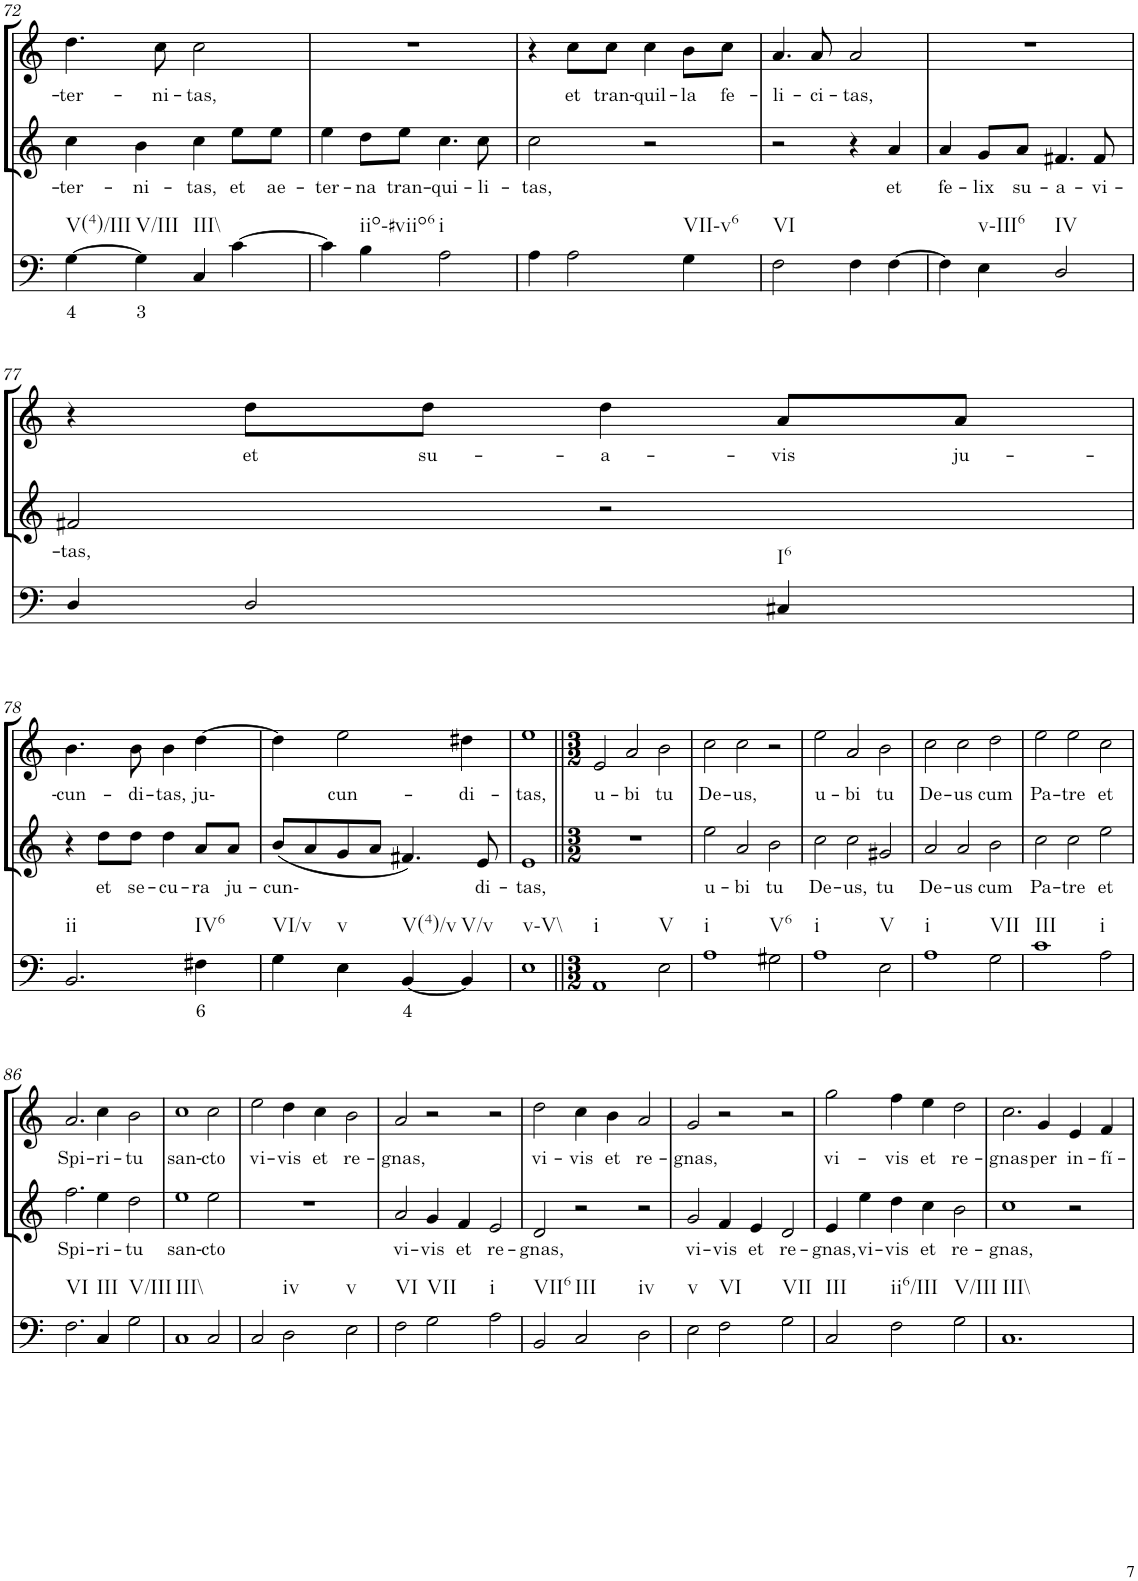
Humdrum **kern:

**kern	**text	**kern	**text	**kern	**text
*part3	*part3	*part2	*part2	*part1	*part1
*staff3	*staff3	*staff2	*staff2	*staff1	*staff1
*I"Continuo	*	*I"Soprano II	*	*I"Soprano I	*
!!LO:PB:g=z
*clefF4	*	*clefG2	*	*clefG2	*
*k[]	*	*k[]	*	*k[]	*
*M4/4	*	*M4/4	*	*M4/4	*
*met(c)	*	*met(c)	*	*met(c)	*
=72	=72	=72	=72	=72	=72
!LO:TX:b:t=V(4)/III	!	!	!	!	!
!	!LO:LY:b	!	!LO:LY:b	!	!LO:LY:b
[4G\	4	4cc\	ter-	4.dd\	ter-
!LO:TX:b:t=V/III	!	!	!	!	!
!	!LO:LY:b	!	!LO:LY:b	!	!
4G\]	3	4b\	ni-	.	.
!	!	!	!	!	!LO:LY:b
.	.	.	.	8cc\	ni-
!LO:TX:b:t=III\\	!	!	!	!	!
!	!	!	!LO:LY:b	!	!LO:LY:b
4C/	.	4cc\	tas,	2cc\	tas,
!	!	!	!LO:LY:b	!	!
[4c\	.	8ee\L	et	.	.
!	!	!	!LO:LY:b	!	!
.	.	8ee\J	ae-	.	.
=73	=73	=73	=73	=73	=73
!	!	!	!LO:LY:b	!	!
4c\]	.	4ee\	ter-	1r	.
!LO:TX:b:t=iio-#viio6	!	!	!	!	!
!	!	!	!LO:LY:b	!	!
4B\	.	8dd\L	na	.	.
!	!	!	!LO:LY:b	!	!
.	.	8ee\J	tran-	.	.
!LO:TX:b:t=i	!	!	!	!	!
!	!	!	!LO:LY:b	!	!
2A\	.	4.cc\	qui-	.	.
!	!	!	!LO:LY:b	!	!
.	.	8cc\	li-	.	.
=74	=74	=74	=74	=74	=74
!	!	!	!LO:LY:b	!	!
4A\	.	2cc\	tas,	4r	.
!	!	!	!	!	!LO:LY:b
2A\	.	.	.	8cc\L	et
!	!	!	!	!	!LO:LY:b
.	.	.	.	8cc\J	tran-
!	!	!	!	!	!LO:LY:b
.	.	2r	.	4cc\	quil-
!LO:TX:b:t=VII-v6	!	!	!	!	!
!	!	!	!	!	!LO:LY:b
4G\	.	.	.	8b\L	la
!	!	!	!	!	!LO:LY:b
.	.	.	.	8cc\J	fe-
=75	=75	=75	=75	=75	=75
!LO:TX:b:t=VI	!	!	!	!	!
!	!	!	!	!	!LO:LY:b
2F\	.	2r	.	4.a/	li-
!	!	!	!	!	!LO:LY:b
.	.	.	.	8a/	ci-
!	!	!	!	!	!LO:LY:b
4F\	.	4r	.	2a/	tas,
!	!	!	!LO:LY:b	!	!
[4F\	.	4a/	et	.	.
=76	=76	=76	=76	=76	=76
!	!	!	!LO:LY:b	!	!
4F\]	.	4a/	fe-	1r	.
!LO:TX:b:t=v-III6	!	!	!	!	!
!	!	!	!LO:LY:b	!	!
4E\	.	8g/L	lix	.	.
!	!	!	!LO:LY:b	!	!
.	.	8a/J	su-	.	.
!LO:TX:b:t=IV	!	!	!	!	!
!	!	!	!LO:LY:b	!	!
2D/	.	4.f#X/	a-	.	.
!	!	!	!LO:LY:b	!	!
.	.	8f#/	vi-	.	.
!!LO:LB:g=z
=77	=77	=77	=77	=77	=77
!	!	!	!LO:LY:b	!	!
4D/	.	2f#X/	tas,	4r	.
!	!	!	!	!	!LO:LY:b
2D/	.	.	.	8dd\L	et
!	!	!	!	!	!LO:LY:b
.	.	.	.	8dd\J	su-
!	!	!	!	!	!LO:LY:b
.	.	2r	.	4dd\	a-
!LO:TX:b:t=I6	!	!	!	!	!
!	!	!	!	!	!LO:LY:b
4C#X/	.	.	.	8a/L	vis
!	!	!	!	!	!LO:LY:b
.	.	.	.	8a/J	ju-
!!LO:LB:g=z
=78	=78	=78	=78	=78	=78
!LO:TX:b:t=ii	!	!	!	!	!
!	!	!	!	!	!LO:LY:b
2.BB/	.	4r	.	4.b\	cun-
!	!	!	!LO:LY:b	!	!
.	.	8dd\L	et	.	.
!	!	!	!LO:LY:b	!	!LO:LY:b
.	.	8dd\J	se-	8b\	di-
!	!	!	!LO:LY:b	!	!LO:LY:b
.	.	4dd\	cu-	4b\	tas,
!LO:TX:b:t=IV6	!	!	!	!	!
!	!LO:LY:b	!	!LO:LY:b	!	!LO:LY:b
4F#X\	6	8a/L	ra	[4dd\	ju-
!	!	!	!LO:LY:b	!	!
.	.	8a/J	ju-	.	.
=79	=79	=79	=79	=79	=79
!LO:TX:b:t=VI/v	!	!	!	!	!
!	!	!	!LO:LY:b	!	!
4G\	.	(8b/L	cun-	4dd\]	.
.	.	8a/	.	.	.
!LO:TX:b:t=v	!	!	!	!	!
!	!	!	!	!	!LO:LY:b
4E\	.	8g/	.	2ee\	cun-
.	.	8a/J	.	.	.
!LO:TX:b:t=V(4)/v	!	!	!	!	!
!	!LO:LY:b	!	!	!	!
[4BB/	4	4.f#X/)	.	.	.
!LO:TX:b:t=V/v	!	!	!	!	!
!	!	!	!	!	!LO:LY:b
4BB/]	.	.	.	4dd#X\	di-
!	!	!	!LO:LY:b	!	!
.	.	8e/	di-	.	.
=80	=80	=80	=80	=80	=80
!LO:TX:b:t=v\\-V\\	!	!	!	!	!
!	!	!	!LO:LY:b	!	!LO:LY:b
1E	.	1e	tas,	1ee	tas,
=81||	=81||	=81||	=81||	=81||	=81||
*M3/2	*	*M3/2	*	*M3/2	*
!LO:TX:b:t=i	!	!	!	!	!
!	!	!	!	!	!LO:LY:b
1AA	.	1.r	.	2e/	u-
!	!	!	!	!	!LO:LY:b
.	.	.	.	2a/	bi
!LO:TX:b:t=V	!	!	!	!	!
!	!	!	!	!	!LO:LY:b
2E\	.	.	.	2b\	tu
=82	=82	=82	=82	=82	=82
!LO:TX:b:t=i	!	!	!	!	!
!	!	!	!LO:LY:b	!	!LO:LY:b
1A	.	2ee\	u-	2cc\	De-
!	!	!	!LO:LY:b	!	!LO:LY:b
.	.	2a/	bi	2cc\	us,
!LO:TX:b:t=V6	!	!	!	!	!
!	!	!	!LO:LY:b	!	!
2G#X\	.	2b\	tu	2r	.
=83	=83	=83	=83	=83	=83
!LO:TX:b:t=i	!	!	!	!	!
!	!	!	!LO:LY:b	!	!LO:LY:b
1A	.	2cc\	De-	2ee\	u-
!	!	!	!LO:LY:b	!	!LO:LY:b
.	.	2cc\	us,	2a/	bi
!LO:TX:b:t=V	!	!	!	!	!
!	!	!	!LO:LY:b	!	!LO:LY:b
2E\	.	2g#X/	tu	2b\	tu
=84	=84	=84	=84	=84	=84
!LO:TX:b:t=i	!	!	!	!	!
!	!	!	!LO:LY:b	!	!LO:LY:b
1A	.	2a/	De-	2cc\	De-
!	!	!	!LO:LY:b	!	!LO:LY:b
.	.	2a/	us	2cc\	us
!LO:TX:b:t=VII	!	!	!	!	!
!	!	!	!LO:LY:b	!	!LO:LY:b
2G\	.	2b\	cum	2dd\	cum
=85	=85	=85	=85	=85	=85
!LO:TX:b:t=III	!	!	!	!	!
!	!	!	!LO:LY:b	!	!LO:LY:b
1c	.	2cc\	Pa-	2ee\	Pa-
!	!	!	!LO:LY:b	!	!LO:LY:b
.	.	2cc\	tre	2ee\	tre
!LO:TX:b:t=i	!	!	!	!	!
!	!	!	!LO:LY:b	!	!LO:LY:b
2A\	.	2ee\	et	2cc\	et
!!LO:LB:g=z
=86	=86	=86	=86	=86	=86
!LO:TX:b:t=VI	!	!	!	!	!
!	!	!	!LO:LY:b	!	!LO:LY:b
2.F\	.	2.ff\	Spi-	2.a/	Spi-
!LO:TX:b:t=III	!	!	!	!	!
!	!	!	!LO:LY:b	!	!LO:LY:b
4C/	.	4ee\	ri-	4cc\	ri-
!LO:TX:b:t=V/III	!	!	!	!	!
!	!	!	!LO:LY:b	!	!LO:LY:b
2G\	.	2dd\	tu	2b\	tu
=87	=87	=87	=87	=87	=87
!LO:TX:b:t=III\\	!	!	!	!	!
!	!	!	!LO:LY:b	!	!LO:LY:b
1C	.	1ee	san-	1cc	san-
!	!	!	!LO:LY:b	!	!LO:LY:b
2C/	.	2ee\	cto	2cc\	cto
=88	=88	=88	=88	=88	=88
!	!	!	!	!	!LO:LY:b
2C/	.	1.r	.	2ee\	vi-
!LO:TX:b:t=iv	!	!	!	!	!
!	!	!	!	!	!LO:LY:b
2D\	.	.	.	4dd\	vis
!	!	!	!	!	!LO:LY:b
.	.	.	.	4cc\	et
!LO:TX:b:t=v	!	!	!	!	!
!	!	!	!	!	!LO:LY:b
2E\	.	.	.	2b\	re-
=89	=89	=89	=89	=89	=89
!LO:TX:b:t=VI	!	!	!	!	!
!	!	!	!LO:LY:b	!	!LO:LY:b
2F\	.	2a/	vi-	2a/	gnas,
!LO:TX:b:t=VII	!	!	!	!	!
!	!	!	!LO:LY:b	!	!
2G\	.	4g/	vis	2r	.
!	!	!	!LO:LY:b	!	!
.	.	4f/	et	.	.
!LO:TX:b:t=i	!	!	!	!	!
!	!	!	!LO:LY:b	!	!
2A\	.	2e/	re-	2r	.
=90	=90	=90	=90	=90	=90
!LO:TX:b:t=VII6	!	!	!	!	!
!	!	!	!LO:LY:b	!	!LO:LY:b
2BB/	.	2d/	gnas,	2dd\	vi-
!LO:TX:b:t=III	!	!	!	!	!
!	!	!	!	!	!LO:LY:b
2C/	.	2r	.	4cc\	vis
!	!	!	!	!	!LO:LY:b
.	.	.	.	4b\	et
!LO:TX:b:t=iv	!	!	!	!	!
!	!	!	!	!	!LO:LY:b
2D\	.	2r	.	2a/	re-
=91	=91	=91	=91	=91	=91
!LO:TX:b:t=v	!	!	!	!	!
!	!	!	!LO:LY:b	!	!LO:LY:b
2E\	.	2g/	vi-	2g/	gnas,
!LO:TX:b:t=VI	!	!	!	!	!
!	!	!	!LO:LY:b	!	!
2F\	.	4f/	vis	2r	.
!	!	!	!LO:LY:b	!	!
.	.	4e/	et	.	.
!LO:TX:b:t=VII	!	!	!	!	!
!	!	!	!LO:LY:b	!	!
2G\	.	2d/	re-	2r	.
=92	=92	=92	=92	=92	=92
!LO:TX:b:t=III	!	!	!	!	!
!	!	!	!LO:LY:b	!	!LO:LY:b
2C/	.	4e/	gnas,	2gg\	vi-
!	!	!	!LO:LY:b	!	!
.	.	4ee\	vi-	.	.
!LO:TX:b:t=ii6/III	!	!	!	!	!
!	!	!	!LO:LY:b	!	!LO:LY:b
2F\	.	4dd\	vis	4ff\	vis
!	!	!	!LO:LY:b	!	!LO:LY:b
.	.	4cc\	et	4ee\	et
!LO:TX:b:t=V/III	!	!	!	!	!
!	!	!	!LO:LY:b	!	!LO:LY:b
2G\	.	2b\	re-	2dd\	re-
=93	=93	=93	=93	=93	=93
!LO:TX:b:t=III\\	!	!	!	!	!
!	!	!	!LO:LY:b	!	!LO:LY:b
1.C	.	1cc	gnas,	2.cc\	gnas
!	!	!	!	!	!LO:LY:b
.	.	.	.	4g/	per
!	!	!	!	!	!LO:LY:b
.	.	2r	.	4e/	in-
!	!	!	!	!	!LO:LY:b
.	.	.	.	4f/	fí-
=	=	=	=	=	=
*-	*-	*-	*-	*-	*-
